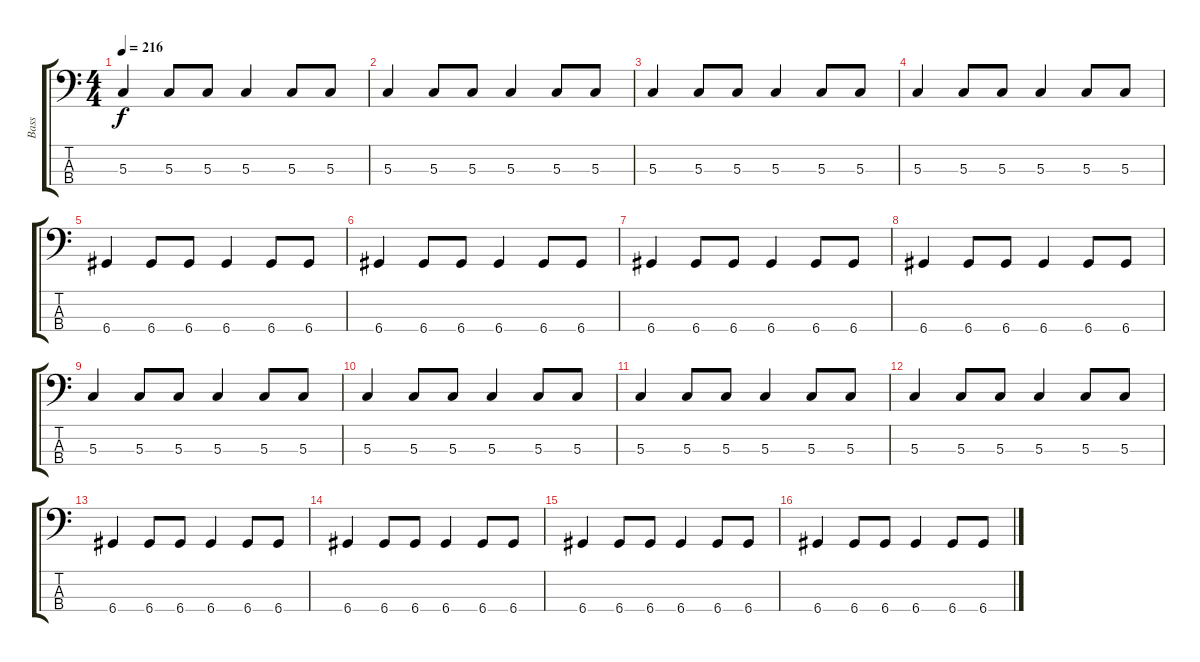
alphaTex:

\track ("Bass" "Bass") {instrument electricbassfinger}
\staff {score tabs}
\tuning (F2 C2 G1 D1) {hide}
\ts (4 4)
\tempo 216
\clef f4
\ks c
5.3.4{dy f} 5.3.8 5.3.8 5.3.4 5.3.8 5.3.8 |
5.3.4 5.3.8 5.3.8 5.3.4 5.3.8 5.3.8 |
5.3.4 5.3.8 5.3.8 5.3.4 5.3.8 5.3.8 |
5.3.4 5.3.8 5.3.8 5.3.4 5.3.8 5.3.8 |
6.4.4 6.4.8 6.4.8 6.4.4 6.4.8 6.4.8 |
6.4.4 6.4.8 6.4.8 6.4.4 6.4.8 6.4.8 |
6.4.4 6.4.8 6.4.8 6.4.4 6.4.8 6.4.8 |
6.4.4 6.4.8 6.4.8 6.4.4 6.4.8 6.4.8 |
5.3.4 5.3.8 5.3.8 5.3.4 5.3.8 5.3.8 |
5.3.4 5.3.8 5.3.8 5.3.4 5.3.8 5.3.8 |
5.3.4 5.3.8 5.3.8 5.3.4 5.3.8 5.3.8 |
5.3.4 5.3.8 5.3.8 5.3.4 5.3.8 5.3.8 |
6.4.4 6.4.8 6.4.8 6.4.4 6.4.8 6.4.8 |
6.4.4 6.4.8 6.4.8 6.4.4 6.4.8 6.4.8 |
6.4.4 6.4.8 6.4.8 6.4.4 6.4.8 6.4.8 |
6.4.4 6.4.8 6.4.8 6.4.4 6.4.8 6.4.8
